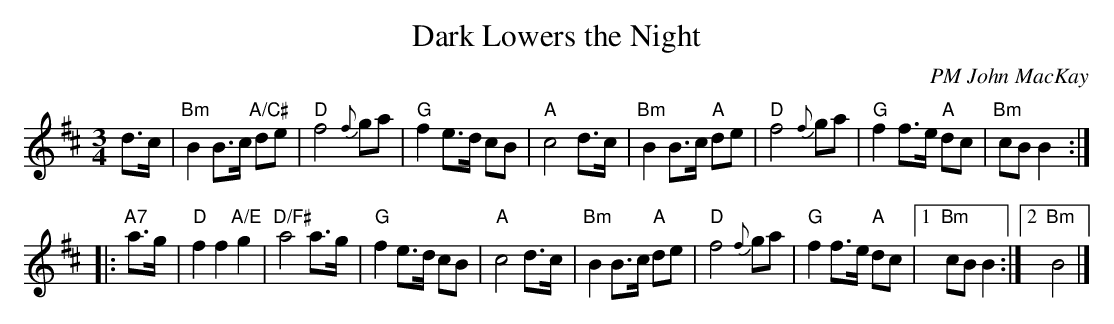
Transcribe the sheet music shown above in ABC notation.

X:1
T: Dark Lowers the Night
C: PM John MacKay
M: 3/4
L: 1/8
K: Bm
d>c |\
"Bm"B2 B>c "A/C#"de | "D"f4 {f}ga | "G"f2 e>d cB | "A"c4 d>c |\
"Bm"B2 B>c "A"de | "D"f4 {f}ga | "G"f2 f>e "A"dc | "Bm"cB B2 :|
|: "A7"a>g |\
"D"f2 f2 "A/E"g2 | "D/F#"a4 a>g | "G"f2 e>d cB | "A"c4 d>c |\
"Bm"B2 B>c "A"de | "D"f4 {f}ga | "G"f2 f>e "A"dc |1 "Bm"cB B2 :|2 "Bm"B4 |]
